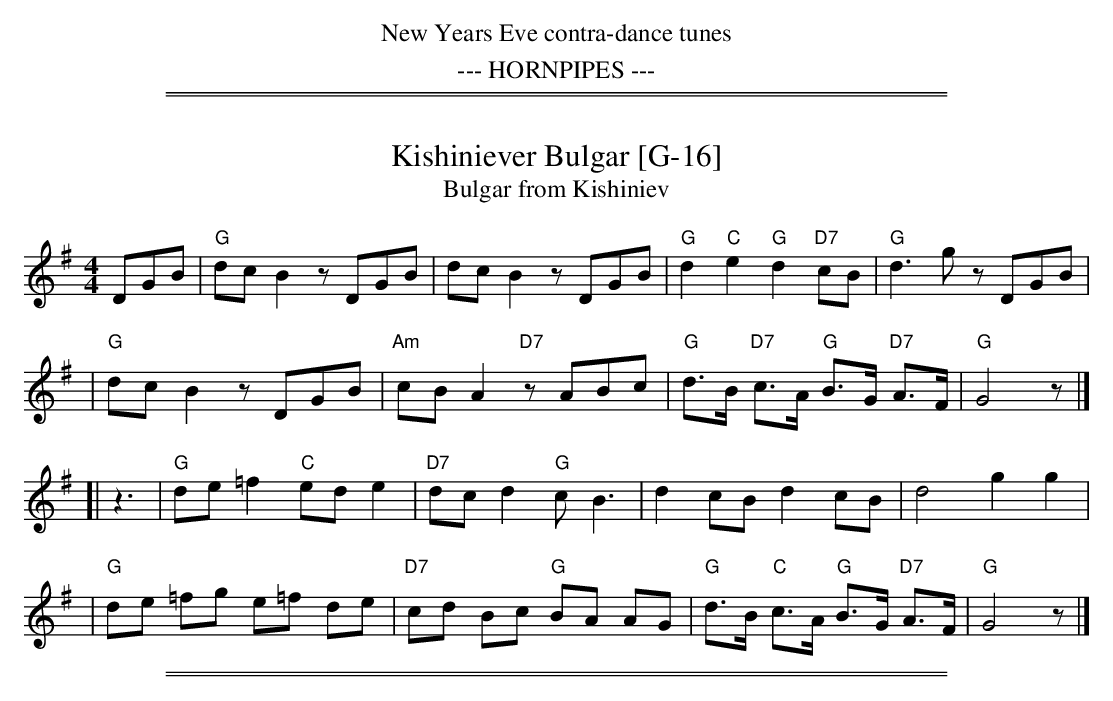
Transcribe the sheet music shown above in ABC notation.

X:1
T: Kishiniever Bulgar [G-16]
T: Bulgar from Kishiniev
M: 4/4
L: 1/8
K: G
DGB \
| "G"dc B2 z DGB | dc B2 z DGB | "G"d2 "C" e2 "G"d2 "D7"cB | "G"d3 kg z DGB |
| "G"dc B2 z DGB | "Am"cB A2 "D7"z ABc | "G"d>B "D7"c>A "G"B>G "D7"A>F | "G"G4 z |]
[| z3 \
| "G"de =f2 "C"ed e2 | "D7"dc d2 "G"c B3 | d2 cB d2 cB | d4 g2 g2 |
| "G"de =fg e=f de | "D7"cd Bc "G"BA AG | "G"d>B "C"c>A "G"B>G "D7"A>F | "G"G4 z |]
